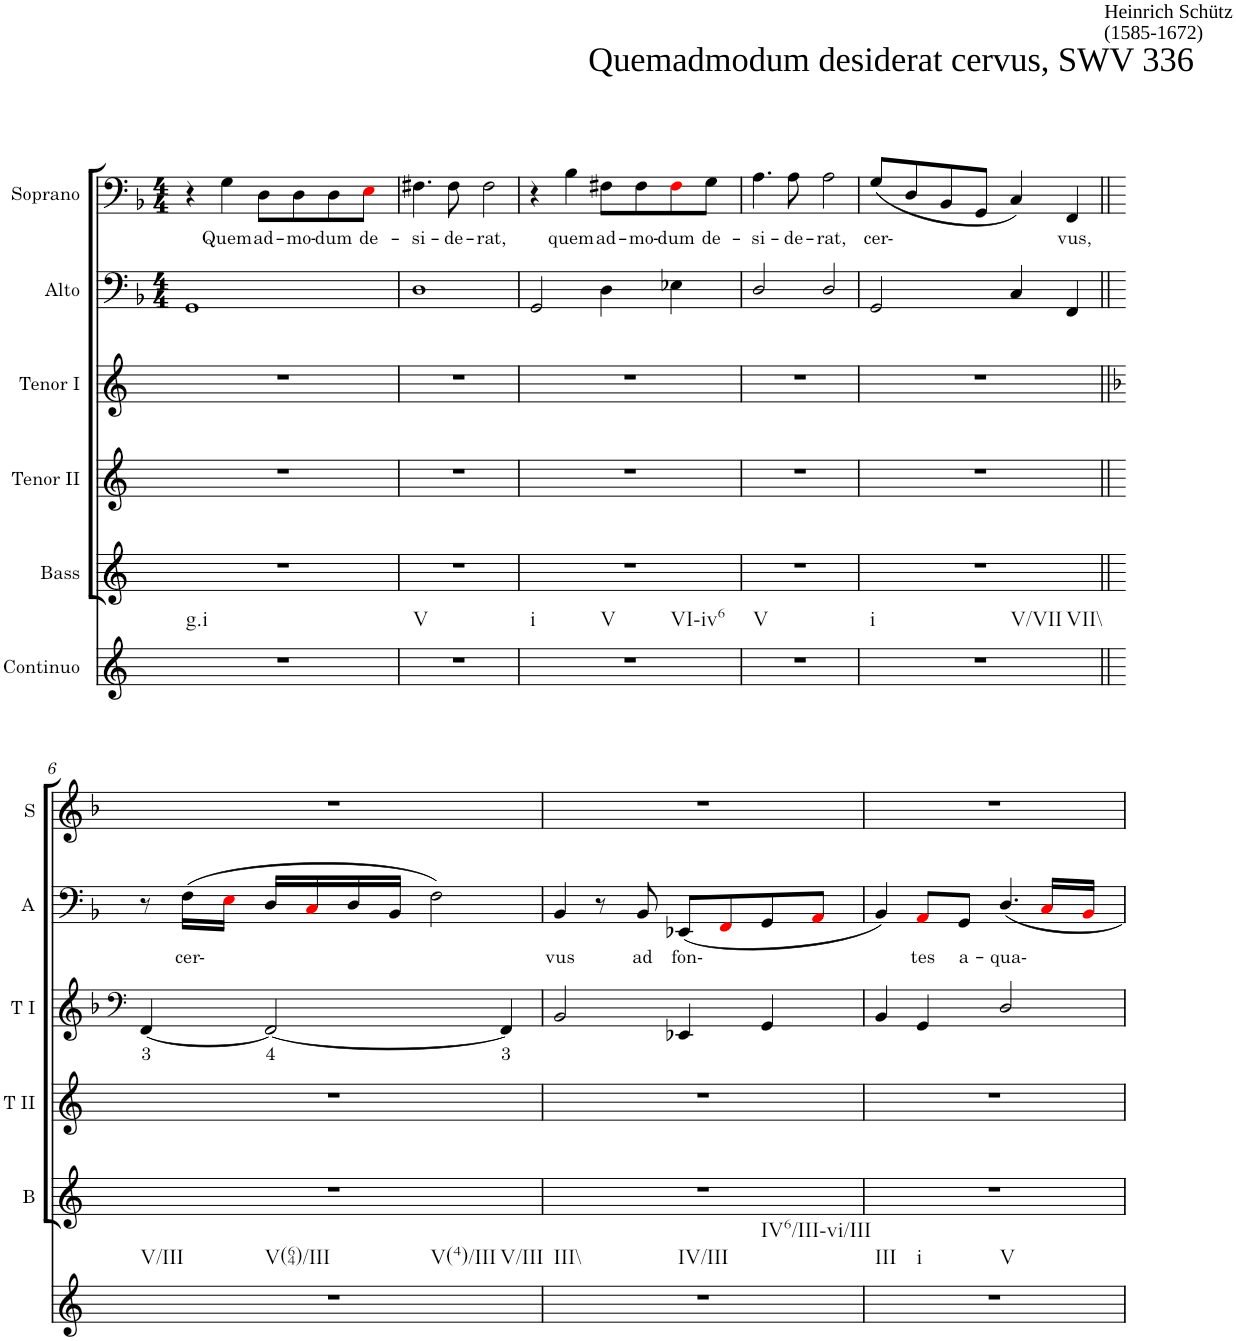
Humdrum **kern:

**kern	**kern	**kern	**kern	**text	**kern	**text	**kern	**text
*part6	*part5	*part4	*part3	*part3	*part2	*part2	*part1	*part1
*staff6	*staff5	*staff4	*staff3	*staff3	*staff2	*staff2	*staff1	*staff1
*I"Continuo	*I"Bass	*I"Tenor II	*I"Tenor I	*	*I"Alto	*	*I"Soprano	*
*	*I'B	*I'T II	*I'T I	*	*I'A	*	*I'S	*
*clefG2	*clefG2	*clefG2	*clefG2	*	*clefF4	*	*clefF4	*
*k[]	*k[]	*k[]	*k[]	*	*k[b-]	*	*k[b-]	*
*	*	*	*	*	*M4/4	*	*M4/4	*
=1	=1	=1	=1	=1	=1	=1	=1	=1
!	!	!	!	!	!	!	!LO:TX:a:t=Quemadmodum desiderat cervus, SWV 336	!
!	!	!	!	!	!	!	!LO:TX:a:t=Heinrich Schütz	!
!	!	!	!	!	!	!	!LO:TX:a:t=(1585-1672)	!
!LO:TX:b:t=g.i	!	!	!	!	!	!	!	!
1r	1r	1r	1r	.	1GG	.	4r	.
!	!	!	!	!	!	!	!	!LO:LY:b
.	.	.	.	.	.	.	4G\	Quem-
!	!	!	!	!	!	!	!	!LO:LY:b
.	.	.	.	.	.	.	8D\L	ad-
!	!	!	!	!	!	!	!	!LO:LY:b
.	.	.	.	.	.	.	8D\	mo-
!	!	!	!	!	!	!	!	!LO:LY:b
.	.	.	.	.	.	.	8D\	dum
!	!	!	!	!	!	!	!	!LO:LY:b
.	.	.	.	.	.	.	8Ei\J	de-
=2	=2	=2	=2	=2	=2	=2	=2	=2
!LO:TX:b:t=V	!	!	!	!	!	!	!	!
!	!	!	!	!	!	!	!	!LO:LY:b
1r	1r	1r	1r	.	1D	.	4.F#X\	si-
!	!	!	!	!	!	!	!	!LO:LY:b
.	.	.	.	.	.	.	8F#\	de-
!	!	!	!	!	!	!	!	!LO:LY:b
.	.	.	.	.	.	.	2F#\	rat,
=3	=3	=3	=3	=3	=3	=3	=3	=3
!LO:TX:b:t=i	!	!	!	!	!	!	!	!
!LO:TX:b:t=V	!	!	!	!	!	!	!	!
!LO:TX:b:t=VI-iv6	!	!	!	!	!	!	!	!
1r	1r	1r	1r	.	2GG/	.	4r	.
!	!	!	!	!	!	!	!	!LO:LY:b
.	.	.	.	.	.	.	4B-\	quem-
!	!	!	!	!	!	!	!	!LO:LY:b
.	.	.	.	.	4D\	.	8F#X\L	ad-
!	!	!	!	!	!	!	!	!LO:LY:b
.	.	.	.	.	.	.	8F#\	mo-
!	!	!	!	!	!	!	!	!LO:LY:b
.	.	.	.	.	4E-X\	.	8F#i\	dum
!	!	!	!	!	!	!	!	!LO:LY:b
.	.	.	.	.	.	.	8G\J	de-
=4	=4	=4	=4	=4	=4	=4	=4	=4
!LO:TX:b:t=V	!	!	!	!	!	!	!	!
!	!	!	!	!	!	!	!	!LO:LY:b
1r	1r	1r	1r	.	2D/	.	4.A\	si-
!	!	!	!	!	!	!	!	!LO:LY:b
.	.	.	.	.	.	.	8A\	de-
!	!	!	!	!	!	!	!	!LO:LY:b
.	.	.	.	.	2D/	.	2A\	rat,
=5	=5	=5	=5	=5	=5	=5	=5	=5
!LO:TX:b:t=i	!	!	!	!	!	!	!	!
!LO:TX:b:t=V/VII	!	!	!	!	!	!	!	!
!LO:TX:b:t=VII\\	!	!	!	!	!	!	!	!
!	!	!	!	!	!	!	!	!LO:LY:b
1r	1r	1r	1r	.	2GG/	.	(8G/L	cer-
.	.	.	.	.	.	.	8D/	.
.	.	.	.	.	.	.	8BB-/	.
.	.	.	.	.	.	.	8GG/J	.
.	.	.	.	.	4C/	.	4C/)	.
!	!	!	!	!	!	!	!	!LO:LY:b
.	.	.	.	.	4FF/	.	4FF/	vus,
!!LO:LB:g=z
=6||	=6||	=6||	=6||	=6||	=6||	=6||	=6||	=6||
*	*	*	*clefF4	*	*	*	*	*
*	*	*	*k[b-]	*	*	*	*	*
!LO:TX:b:t=V/III	!	!	!	!	!	!	!	!
!LO:TX:b:t=V(64)/III	!	!	!	!	!	!	!	!
!LO:TX:b:t=V(4)/III	!	!	!	!	!	!	!	!
!LO:TX:b:t=V/III	!	!	!	!	!	!	!	!
!	!	!	!	!LO:LY:b	!	!	!	!
1r	1r	1r	[4FF/	3	8r	.	1r	.
!	!	!	!	!	!	!LO:LY:b	!	!
.	.	.	.	.	(16F\LL	cer-	.	.
.	.	.	.	.	16Ei\JJ	.	.	.
!	!	!	!	!LO:LY:b	!	!	!	!
.	.	.	2FF/_	4	16D/LL	.	.	.
.	.	.	.	.	16Ci/	.	.	.
.	.	.	.	.	16D/	.	.	.
.	.	.	.	.	16BB-/JJ	.	.	.
.	.	.	.	.	2F\)	.	.	.
!	!	!	!	!LO:LY:b	!	!	!	!
.	.	.	4FF/]	3	.	.	.	.
=7	=7	=7	=7	=7	=7	=7	=7	=7
!LO:TX:b:t=III\\	!	!	!	!	!	!	!	!
!LO:TX:b:t=IV/III	!	!	!	!	!	!	!	!
!LO:TX:b:t=IV6/III-vi/III	!	!	!	!	!	!	!	!
!	!	!	!	!	!	!LO:LY:b	!	!
1r	1r	1r	2BB-/	.	4BB-/	vus	1r	.
.	.	.	.	.	8r	.	.	.
!	!	!	!	!	!	!LO:LY:b	!	!
.	.	.	.	.	8BB-/	ad	.	.
!	!	!	!	!	!	!LO:LY:b	!	!
.	.	.	4EE-X/	.	(8EE-X/L	fon-	.	.
.	.	.	.	.	8FFi/	.	.	.
.	.	.	4GG/	.	8GG/	.	.	.
.	.	.	.	.	8AAi/J	.	.	.
=8	=8	=8	=8	=8	=8	=8	=8	=8
!LO:TX:b:t=III	!	!	!	!	!	!	!	!
!LO:TX:b:t=i	!	!	!	!	!	!	!	!
!LO:TX:b:t=V	!	!	!	!	!	!	!	!
1r	1r	1r	4BB-/	.	4BB-/)	.	1r	.
!	!	!	!	!	!	!LO:LY:b	!	!
.	.	.	4GG/	.	8AAi/L	tes	.	.
!	!	!	!	!	!	!LO:LY:b	!	!
.	.	.	.	.	8GG/J	a-	.	.
!	!	!	!	!	!	!LO:LY:b	!	!
.	.	.	2D/	.	4.D/	qua-	.	.
.	.	.	.	.	16Ci/LL	.	.	.
.	.	.	.	.	16BB-i/JJ	.	.	.
=	=	=	=	=	=	=	=	=
*-	*-	*-	*-	*-	*-	*-	*-	*-
